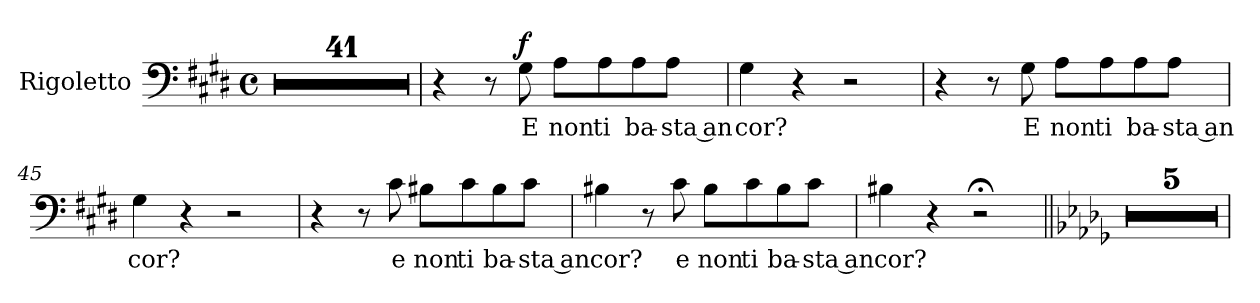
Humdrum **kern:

**kern	**text	**dynam
*part1	*part1	*part1
*staff1	*staff1	*staff1
*I"Rigoletto	*	*
*I'R.	*	*
*clefF4	*	*
*k[f#c#g#d#]	*	*
*M4/4	*	*
*met(c)	*	*
=1	=1	=1
1r	.	.
=2	=2	=2
1r	.	.
=3	=3	=3
1r	.	.
=4	=4	=4
1r	.	.
=5	=5	=5
1r	.	.
!!LO:LB:g=z
=6	=6	=6
1r	.	.
=7	=7	=7
1r	.	.
=8	=8	=8
1r	.	.
=9	=9	=9
1r	.	.
=10	=10	=10
1r	.	.
!!LO:LB:g=z
=11	=11	=11
1r	.	.
=12	=12	=12
1r	.	.
=13	=13	=13
1r	.	.
=14	=14	=14
1r	.	.
!!LO:PB:g=z
=15	=15	=15
1r	.	.
=16	=16	=16
1r	.	.
=17	=17	=17
1r	.	.
=18	=18	=18
1r	.	.
!!LO:LB:g=z
=19	=19	=19
1r	.	.
=20	=20	=20
1r	.	.
=21	=21	=21
1r	.	.
=22	=22	=22
1r	.	.
!!LO:LB:g=z
=23	=23	=23
1r	.	.
=24	=24	=24
1r	.	.
=25	=25	=25
1r	.	.
=26	=26	=26
1r	.	.
!!LO:PB:g=z
=27	=27	=27
1r	.	.
=28	=28	=28
1r	.	.
=29	=29	=29
1r	.	.
=30	=30	=30
1r	.	.
!!LO:LB:g=z
=31	=31	=31
1r	.	.
=32	=32	=32
1r	.	.
=33	=33	=33
1r	.	.
=34	=34	=34
1r	.	.
!!LO:LB:g=z
=35	=35	=35
1r	.	.
=36	=36	=36
1r	.	.
=37	=37	=37
1r	.	.
=38	=38	=38
1r	.	.
!!LO:PB:g=z
=39	=39	=39
1r	.	.
=40	=40	=40
1r	.	.
=41	=41	=41
1r	.	.
!!LO:LB:g=z
=42	=42	=42
4r	.	.
8r	.	.
!	!LO:LY:b	!LO:DY:b
8G#\	E	f
!	!LO:LY:b	!
8A\L	non	.
!	!LO:LY:b	!
8A\	ti	.
!	!LO:LY:b	!
8A\	ba-	.
!	!LO:LY:b	!
8A\J	sta an	.
=43	=43	=43
!	!LO:LY:b	!
4G#\	-cor?	.
4r	.	.
2r	.	.
=44	=44	=44
4r	.	.
8r	.	.
!	!LO:LY:b	!
8G#\	E	.
!	!LO:LY:b	!
8A\L	non	.
!	!LO:LY:b	!
8A\	ti	.
!	!LO:LY:b	!
8A\	ba-	.
!	!LO:LY:b	!
8A\J	sta an	.
!!LO:LB:g=z
=45	=45	=45
!	!LO:LY:b	!
4G#\	-cor?	.
4r	.	.
2r	.	.
=46	=46	=46
4r	.	.
8r	.	.
!	!LO:LY:b	!
8c#\	e	.
!	!LO:LY:b	!
8B#X\L	non	.
!	!LO:LY:b	!
8c#\	ti	.
!	!LO:LY:b	!
8B#\	ba-	.
!	!LO:LY:b	!
8c#\J	sta an	.
=47	=47	=47
!	!LO:LY:b	!
4B#X\	-cor?	.
8r	.	.
!	!LO:LY:b	!
8c#\	e	.
!	!LO:LY:b	!
8B#\L	non	.
!	!LO:LY:b	!
8c#\	ti	.
!	!LO:LY:b	!
8B#\	ba-	.
!	!LO:LY:b	!
8c#\J	sta an	.
!!LO:PB:g=z
=48	=48	=48
!	!LO:LY:b	!
4B#X\	-cor?	.
4r	.	.
2r;<	.	.
=49||	=49||	=49||
*k[b-e-a-d-g-]	*	*
1r	.	.
=50	=50	=50
1r	.	.
=51	=51	=51
1r	.	.
!!LO:LB:g=z
=52	=52	=52
1r	.	.
=53	=53	=53
1r	.	.
=	=	=
*-	*-	*-
